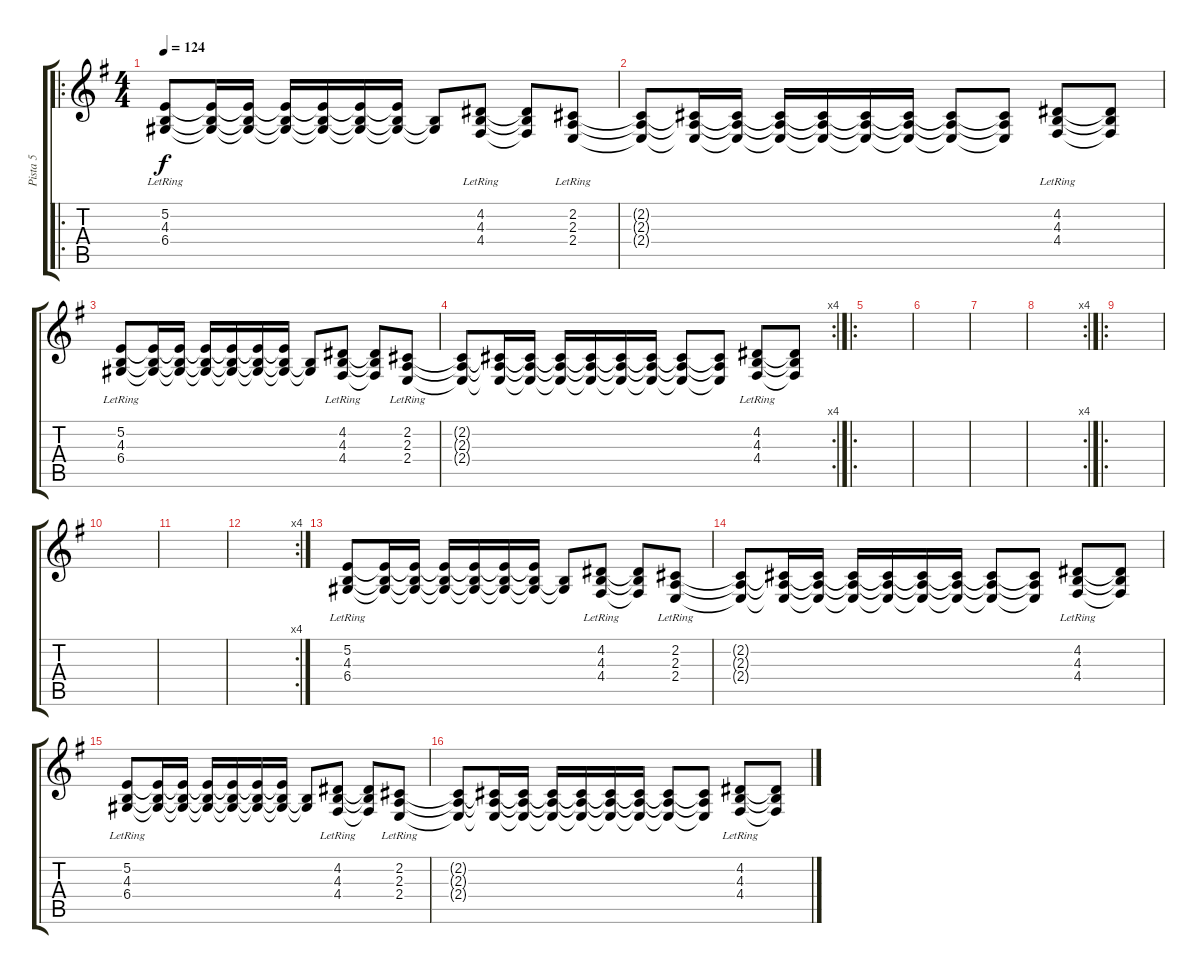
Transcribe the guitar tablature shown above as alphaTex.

\track ("Pista 5" "Pista 5") {instrument acousticgrandpiano}
\staff {score tabs}
\tuning (E4 B3 G3 D3 A2 E2) {hide}
\ro
\ts (4 4)
\tempo 124
\clef g2
\ks g
(5.2{lr} 4.3{lr} 6.4{lr}).8{dy f} (5.2{t} 4.3{t} 6.4{t}).16 (5.2{t} 4.3{t} 6.4{t}).16 (5.2{t} 4.3{t} 6.4{t}).16 (5.2{t} 4.3{t} 6.4{t}).16 (5.2{t} 4.3{t} 6.4{t}).16 (5.2{t} 4.3{t} 6.4{t}).16 (4.3{t} 6.4{t}).8 (4.2{lr} 4.3{lr} 4.4{lr}).8 (4.2{t} 4.3{t} 4.4{t}).8 (2.2{lr} 2.3{lr} 2.4{lr}).8 |
(2.2{t} 2.3{t} 2.4{t}).8 (2.2{t} 2.3{t} 2.4{t}).16 (2.2{t} 2.3{t} 2.4{t}).16 (2.2{t} 2.3{t} 2.4{t}).16 (2.2{t} 2.3{t} 2.4{t}).16 (2.2{t} 2.3{t} 2.4{t}).16 (2.2{t} 2.3{t} 2.4{t}).16 (2.2{t} 2.3{t} 2.4{t}).8 (2.2{t} 2.3{t} 2.4{t}).8 (4.2{lr} 4.3{lr} 4.4{lr}).8 (4.2{t} 4.3{t} 4.4{t}).8 |
(5.2{lr} 4.3{lr} 6.4{lr}).8 (5.2{t} 4.3{t} 6.4{t}).16 (5.2{t} 4.3{t} 6.4{t}).16 (5.2{t} 4.3{t} 6.4{t}).16 (5.2{t} 4.3{t} 6.4{t}).16 (5.2{t} 4.3{t} 6.4{t}).16 (5.2{t} 4.3{t} 6.4{t}).16 (4.3{t} 6.4{t}).8 (4.2{lr} 4.3{lr} 4.4{lr}).8 (4.2{t} 4.3{t} 4.4{t}).8 (2.2{lr} 2.3{lr} 2.4{lr}).8 |
\rc 4
(2.2{t} 2.3{t} 2.4{t}).8 (2.2{t} 2.3{t} 2.4{t}).16 (2.2{t} 2.3{t} 2.4{t}).16 (2.2{t} 2.3{t} 2.4{t}).16 (2.2{t} 2.3{t} 2.4{t}).16 (2.2{t} 2.3{t} 2.4{t}).16 (2.2{t} 2.3{t} 2.4{t}).16 (2.2{t} 2.3{t} 2.4{t}).8 (2.2{t} 2.3{t} 2.4{t}).8 (4.2{lr} 4.3{lr} 4.4{lr}).8 (4.2{t} 4.3{t} 4.4{t}).8 |
\ro
|
|
|
\rc 4
|
\ro
|
|
|
\rc 4
|
(5.2{lr} 4.3{lr} 6.4{lr}).8 (5.2{t} 4.3{t} 6.4{t}).16 (5.2{t} 4.3{t} 6.4{t}).16 (5.2{t} 4.3{t} 6.4{t}).16 (5.2{t} 4.3{t} 6.4{t}).16 (5.2{t} 4.3{t} 6.4{t}).16 (5.2{t} 4.3{t} 6.4{t}).16 (4.3{t} 6.4{t}).8 (4.2{lr} 4.3{lr} 4.4{lr}).8 (4.2{t} 4.3{t} 4.4{t}).8 (2.2{lr} 2.3{lr} 2.4{lr}).8 |
(2.2{t} 2.3{t} 2.4{t}).8 (2.2{t} 2.3{t} 2.4{t}).16 (2.2{t} 2.3{t} 2.4{t}).16 (2.2{t} 2.3{t} 2.4{t}).16 (2.2{t} 2.3{t} 2.4{t}).16 (2.2{t} 2.3{t} 2.4{t}).16 (2.2{t} 2.3{t} 2.4{t}).16 (2.2{t} 2.3{t} 2.4{t}).8 (2.2{t} 2.3{t} 2.4{t}).8 (4.2{lr} 4.3{lr} 4.4{lr}).8 (4.2{t} 4.3{t} 4.4{t}).8 |
(5.2{lr} 4.3{lr} 6.4{lr}).8 (5.2{t} 4.3{t} 6.4{t}).16 (5.2{t} 4.3{t} 6.4{t}).16 (5.2{t} 4.3{t} 6.4{t}).16 (5.2{t} 4.3{t} 6.4{t}).16 (5.2{t} 4.3{t} 6.4{t}).16 (5.2{t} 4.3{t} 6.4{t}).16 (4.3{t} 6.4{t}).8 (4.2{lr} 4.3{lr} 4.4{lr}).8 (4.2{t} 4.3{t} 4.4{t}).8 (2.2{lr} 2.3{lr} 2.4{lr}).8 |
(2.2{t} 2.3{t} 2.4{t}).8 (2.2{t} 2.3{t} 2.4{t}).16 (2.2{t} 2.3{t} 2.4{t}).16 (2.2{t} 2.3{t} 2.4{t}).16 (2.2{t} 2.3{t} 2.4{t}).16 (2.2{t} 2.3{t} 2.4{t}).16 (2.2{t} 2.3{t} 2.4{t}).16 (2.2{t} 2.3{t} 2.4{t}).8 (2.2{t} 2.3{t} 2.4{t}).8 (4.2{lr} 4.3{lr} 4.4{lr}).8 (4.2{t} 4.3{t} 4.4{t}).8
